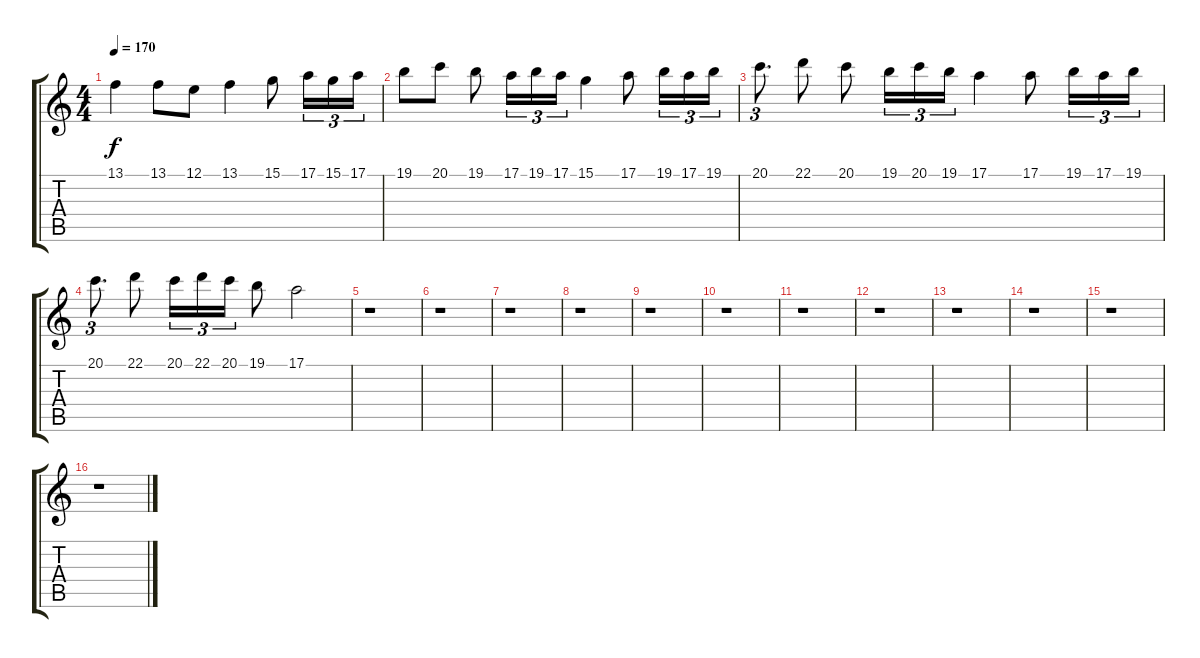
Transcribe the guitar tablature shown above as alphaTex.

\track "" {instrument flute}
\staff {score tabs}
\tuning (E4 B3 G3 D3 A2 E2) {hide}
\ts (4 4)
\tempo 170
\clef g2
\ks c
13.1.4{dy f} 13.1.8 12.1.8 13.1.4 15.1.8 17.1.16{tu (3 2)} 15.1.16{tu (3 2)} 17.1.16{tu (3 2)} |
19.1.8 20.1.8 19.1.8 17.1.16{tu (3 2)} 19.1.16{tu (3 2)} 17.1.16{tu (3 2)} 15.1.4 17.1.8 19.1.16{tu (3 2)} 17.1.16{tu (3 2)} 19.1.16{tu (3 2)} |
20.1.8{d tu (3 2)} 22.1.8 20.1.8 19.1.16{tu (3 2)} 20.1.16{tu (3 2)} 19.1.16{tu (3 2)} 17.1.4 17.1.8 19.1.16{tu (3 2)} 17.1.16{tu (3 2)} 19.1.16{tu (3 2)} |
20.1.8{d tu (3 2)} 22.1.8 20.1.16{tu (3 2)} 22.1.16{tu (3 2)} 20.1.16{tu (3 2)} 19.1.8 17.1.2 |
r.1 |
r.1 |
r.1 |
r.1 |
r.1 |
r.1 |
r.1 |
r.1 |
r.1 |
r.1 |
r.1 |
r.1
